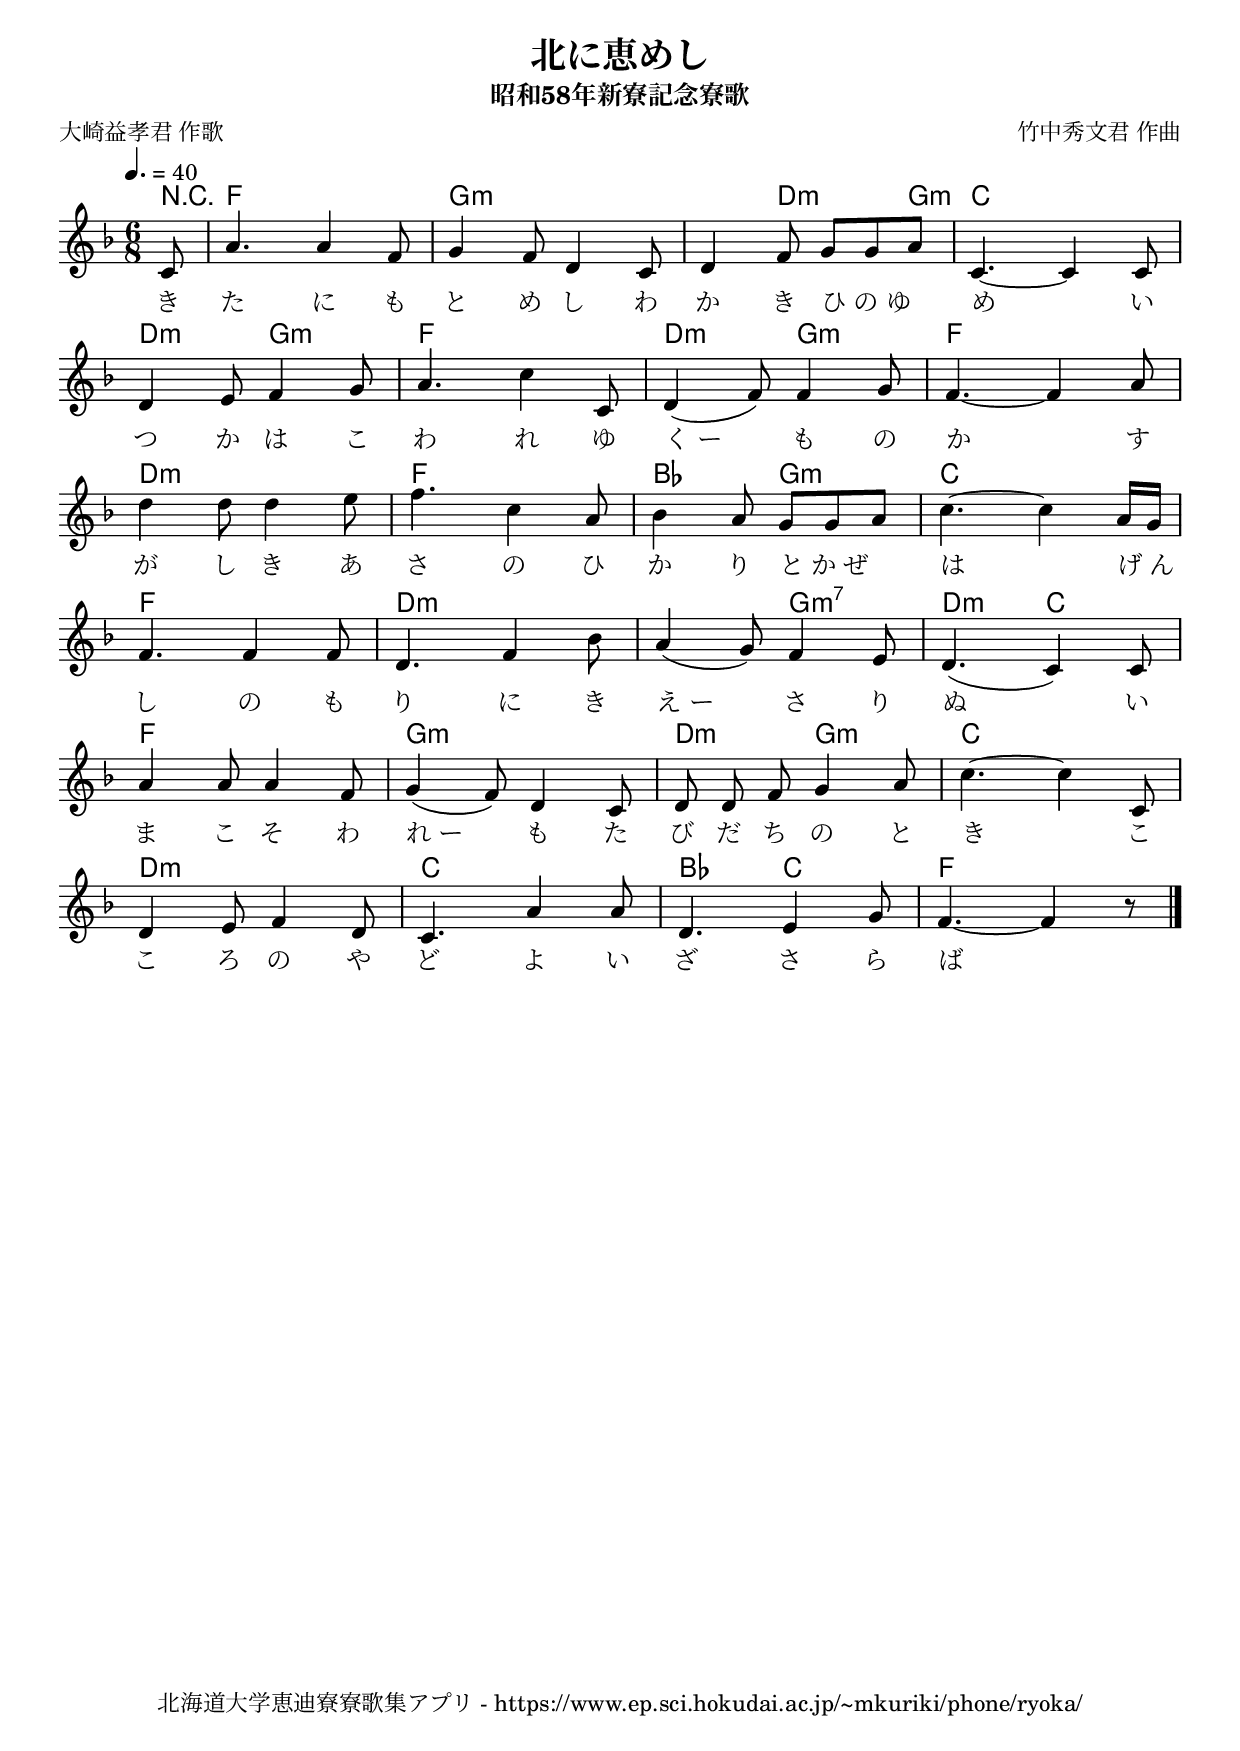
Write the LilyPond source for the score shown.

\version "2.18.2"

\paper {indent = 0}

\header {
  title = "北に恵めし"
  subtitle = "昭和58年新寮記念寮歌"
  composer = "竹中秀文君 作曲"
  poet = "大崎益孝君 作歌"
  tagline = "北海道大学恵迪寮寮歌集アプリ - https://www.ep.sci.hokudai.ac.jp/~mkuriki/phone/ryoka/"
}


melody = \relative c'{
  \tempo 4. = 40
  \autoBeamOff
  \numericTimeSignature
  \override BreathingSign.text = \markup { \musicglyph #"scripts.upedaltoe" } % ブレスの記号指定
  \key f \major 
  \time 6/8 
  \partial 8 c8 | 
  a'4. a4 f8 | 
  g4 f8 d4 c8 | 
  d4 f8 g[ g a] | 
  c,4.~ c4 c8 | \break
  d4 e8 f4 g8 | 
  a4. c4 c,8 |
  d4( f8) f4 g8 | 
  f4.~ f4 a8 | \break
  d4 d8 d4 e8 | 
  f4. c4 a8 | 
  bes4 a8 g[ g a] | 
  c4.~ c4 a16[ g] | \break
  f4. f4 f8 | 
  d4. f4 bes8 | 
  a4( g8) f4 e8 | 
  d4.( c4) c8 | \break
  a'4 a8 a4 f8 | 
  g4( f8) d4 c8 | 
  d8 d f g4 a8 | 
  c4.~c4 c,8 | \break
  d4 e8 f4 d8 | 
  c4. a'4 a8 | 
  d,4. e4 g8 | 
  f4.~f4 r8 \bar "|." | 
}

text = \lyricmode {
  き | 
  た に も | 
  と め し わ | 
  か き ひ_の_ゆ | 
  め い | 
  つ か は こ | 
  わ れ ゆ | 
  く_ー も の | 
  か す | 
  が し き あ | 
  さ の ひ | 
  か り と_か_ぜ | 
  は げ_ん | 
  し の も | 
  り に き | 
  え_ー さ り | 
  ぬ い | 
  ま こ そ わ | 
  れ_ー も た | 
  び だ ち の と | 
  き こ | 
  こ ろ の や | 
  ど よ い | 
  ざ さ ら | 
  ば
}

harmony = \chordmode {
  r8 f2. g1:m d4.:m g8:m c2. 
  d4.:m g:m f2. d4.:m g:m f2. 
  d:m f bes4. g4.:m c2.
  f d2.:m~ d4.:m g4.:m7 d:m c
  f2. g:m d4.:m g:m c2.
  d:m c bes4. c f2.
}


\score {
  <<
    % ギターコード
    \new ChordNames \with {midiInstrument = #"acoustic guitar (nylon)"}{
      \set chordChanges = ##t
      \harmony
    }
    
    % メロディーライン
    \new Voice = "one"{\melody}
    % 歌詞
    \new Lyrics \lyricsto "one" \text
    % 太鼓
    %\new DrumStaff \with{
    %   \remove "Time_signature_engraver"
    %   drumStyleTable = #percussion-style
    %   \override StaffSymbol.line-count = #1
    %   \hide Stem
    % }
    % \drum
  >>
  
\midi {}
\layout {
  \context {
    \Score
    \remove "Bar_number_engraver"
  }
}

}

#(set-global-staff-size 20)
